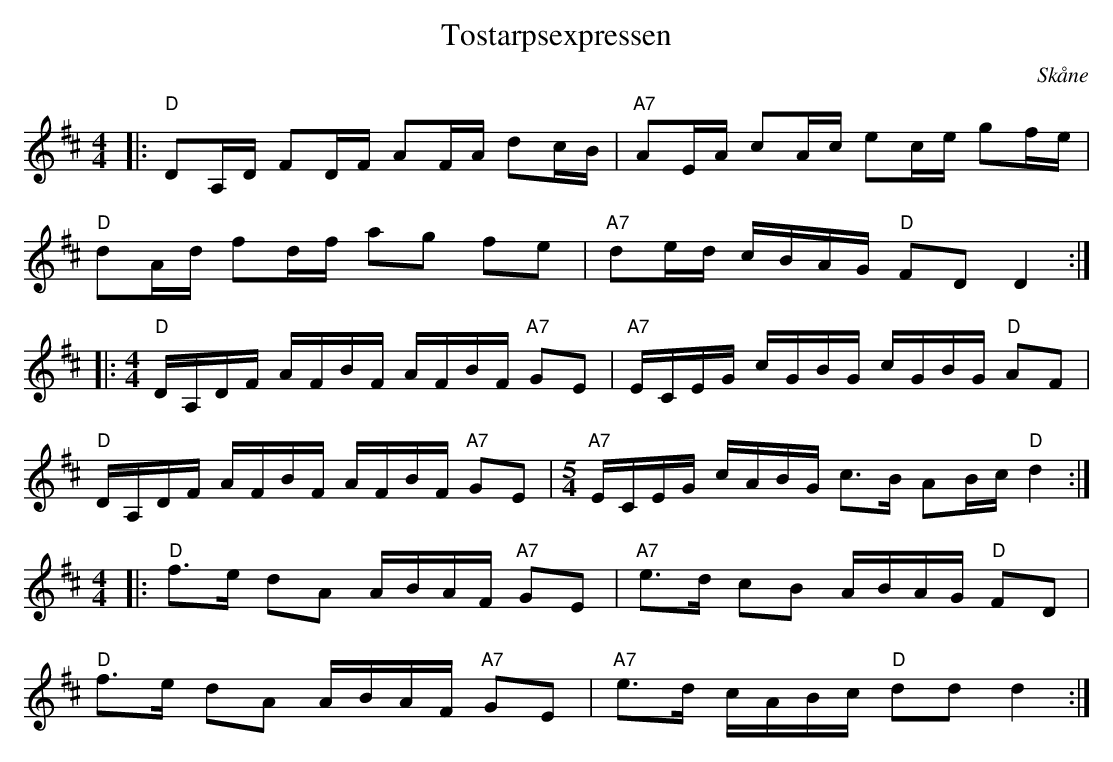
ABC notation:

X:1
T:Tostarpsexpressen
O:Skåne
M:4/4
K:D
|: "D"DA,/D/ FD/F/ AF/A/ dc/B/| "A7"AE/A/ cA/c/ ec/e/ gf/e/ |
"D"dA/d/ fd/f/ ag fe | "A7"de/d/ c/B/A/G/ "D"FDD2 :|
|:[M:4/4] "D"D/A,/D/F/ A/F/B/F/ A/F/B/F/ "A7"GE| "A7"E/C/E/G/ c/G/B/G/ c/G/B/G/ "D"AF |
"D"D/A,/D/F/ A/F/B/F/ A/F/B/F/ "A7"GE|[M:5/4] "A7"E/C/E/G/ c/A/B/G/ c>B AB/c/ "D"d2 :|
[M:4/4]|: "D"f>e dA A/B/A/F/ "A7"GE | "A7"e>d cB A/B/A/G/ "D"FD |
"D" f>e dA A/B/A/F/ "A7"GE | "A7"e>d c/A/B/c/ "D"ddd2 :|
